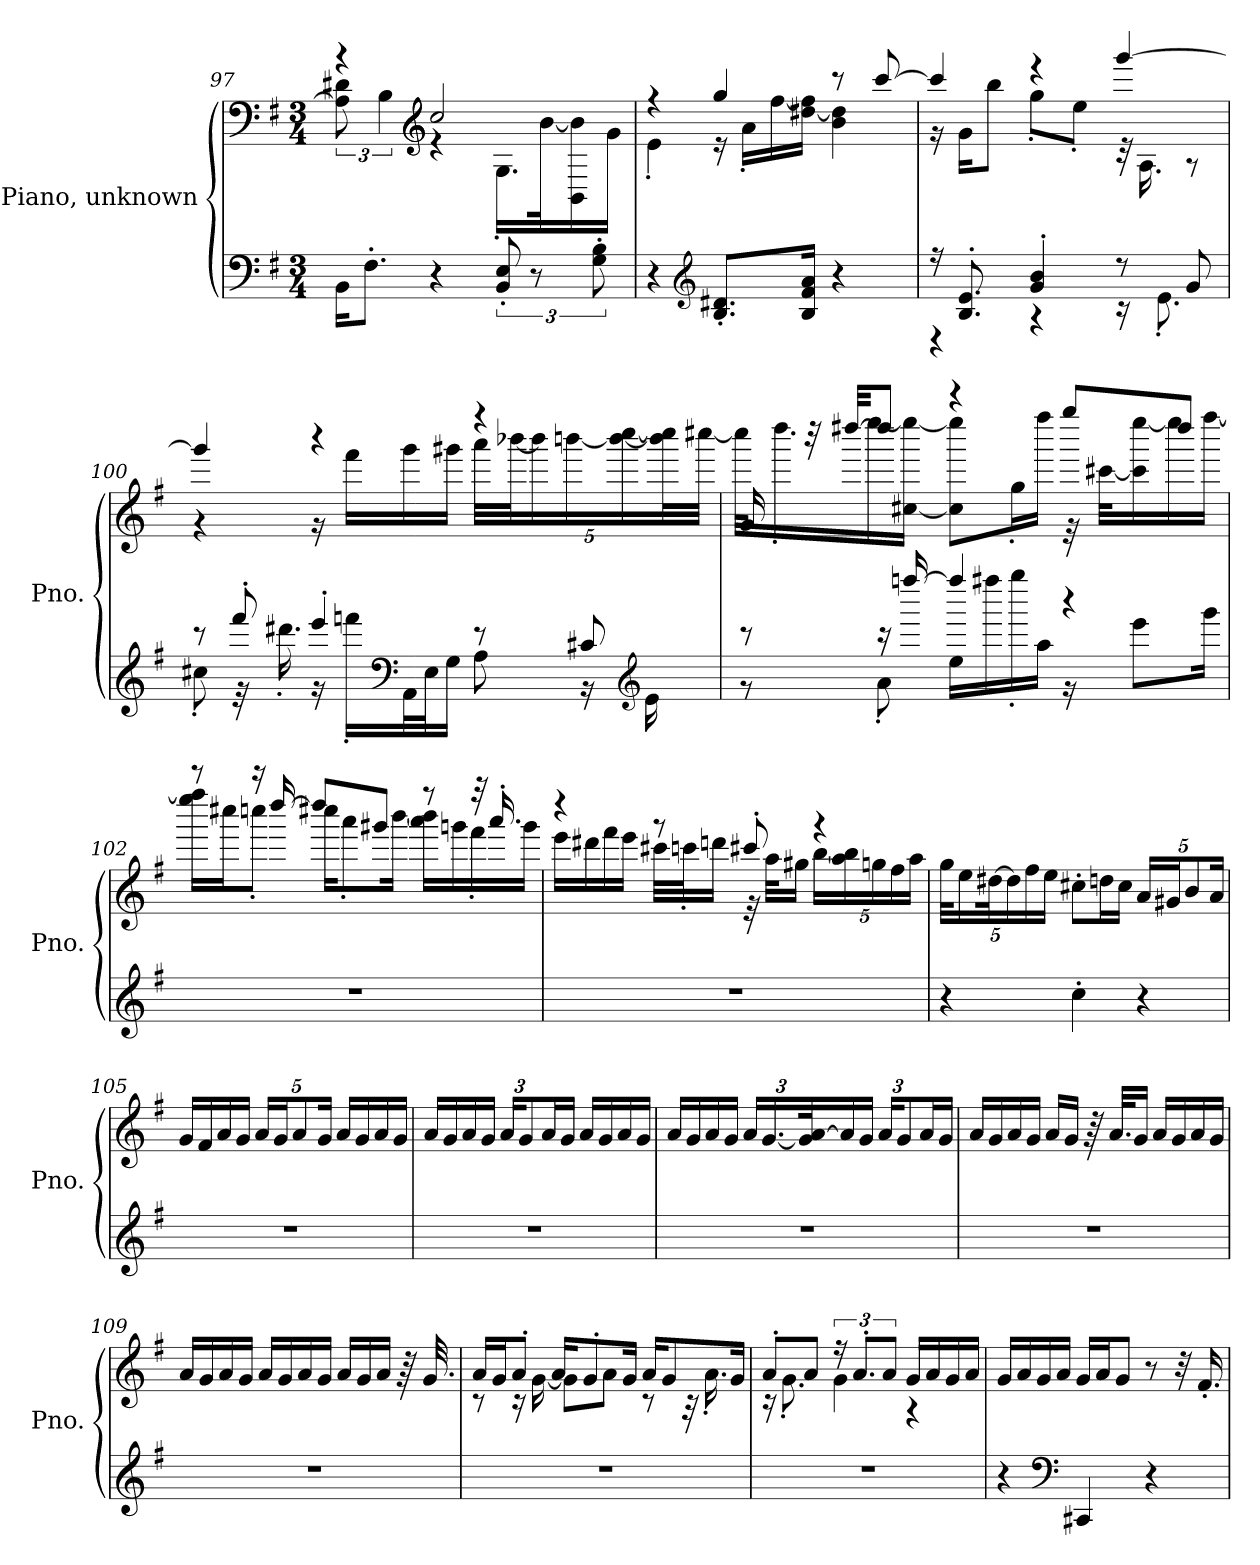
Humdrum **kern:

**kern	**kern
*part1	*part1
*staff2	*staff1
*I"Piano, unknown	*
*I'Pno.	*
*clefF4	*clefF4
*k[f#]	*k[f#]
*M3/4	*M3/4
=97	=97
*	*^
16BB\KL	4r	12A\] 12d#X\
8.F#'\J	.	.
.	.	6B\
*	*clefG2	*
4r	2cc/	4r
12BB/' 12E/'	.	16.G'\LL
12r	.	.
.	.	[32b\K
.	.	16BB\ 16b\]
12G\' 12B\'	.	.
.	.	16g\JJ
=98	=98	=98
4r	4r	4e'\
*clefG2	*	*
8.B/' 8.d#X/'L	4gg/	16r
.	.	16a'\LL
.	.	[16ff#\
16B/ 16f#/ 16a/Jk	.	[16dd#X\ 16ff#\]JJ
4r	8r	4b\ 4dd#\]
.	[8ccc/	.
=99	=99	=99
*^	*	*
16r	4r	4ccc/]	16r
8.B/' 8.e/'	.	.	16g\KL
.	.	.	8bb\J
4g/' 4b/'	4r	4r	8gg'\L
.	.	.	8ee'\J
8r	16r	[4ggg/	32r
.	.	.	16.A\
.	8.e'\	.	.
8g/	.	.	8r
!!LO:LB:g=z	!!
=100	=100	=100	=100
8r	8cc#X'\	4ggg/]	4r
8fff#'/	32r	.	.
.	16.ddd#X'\	.	.
4eee'/	16r	4r	16r
.	16fffn'\LL	.	16fff#\LL
*clefF4	*	*	*
.	32AA\L	.	16ggg\
.	32E\J	.	.
.	16G\JJ	.	16ggg#X\JJ
*	*	*	*Xbrackettup
8r	8A\	4r	40aaa\LLL
.	.	.	[40bbb-X\J
.	.	.	20bbb-\]
.	.	.	[20bbbn\
8c#X/	16r	.	.
.	.	.	20bbb\_ [20cccc\
*clefG2	*	*	*
.	16e\	.	.
.	.	.	40bbb\] 40cccc\]L
.	.	.	[40cccc#X\JJJ
!!LO:LB:g=z	!!
=101	=101	=101	=101
8r	8r	16g/	32cccc#\KLL]
.	.	.	16.dddd'\
.	.	32r	.
.	.	[32dddd#X/KKL	.
16r	8a'\	8dddd#/J]	[16eeee\
[16ffffn/	.	.	[16cc#X\ 16eeee\_JJ
4ffff/]	16ee\LL	4r	8cc#\] 8eeee\]L
.	16ffff#X\	.	.
.	16gggg'\	.	16gg'\L
.	16aa\JJ	.	16ffff#\JJ
4r	16r	8gggg/L	32r
.	.	.	[32ccc#X\KLL
.	8eee\L	.	16ccc#\] [16eeee\
.	.	8dddd#/J	16eeee\]
.	16ggg\Jk	.	[16ffff#\JJ
*v	*v	*	*
!!LO:LB:g=z	!!
=102	=102	=102
2.r	8r	16eeee\ 16ffff#\]LL
.	.	16cccc#X\J
.	16r	8ccccn'\J
.	[16dddd/	.
.	8dddd/L]	16cccc#X\KL
.	.	8aaa'\
.	8ggg#X/J	.
.	.	[16bbb\Jk
.	8r	16aaa\ 16bbb\]LL
.	.	16gggn\
.	32r	16fff#'\
.	16.aaa'/	.
.	.	16ggg\JJ
!!LO:PB:g=z	!!
=103	=103	=103
2.r	4r	16eee\LL
.	.	16ddd#X\
.	.	16fff#\
.	.	16eee\JJ
.	8r	32ccc#X\LLL
.	.	32cccn'\J
.	.	16dddn\JJ
.	8ccc#X'/	32r
.	.	32aa\KLL
.	.	16gg#X\JJ
.	4r	[20bb\LL
.	.	20aa\ 20bb\]
.	.	20ggn\
.	.	20ff#\
.	.	20aa\JJ
*	*v	*v
=104	=104
4r	40gg\KLL
.	20ee\
.	[40dd#X\K
.	20dd#\]
.	20ff#\
.	20ee\JJ
4cc'\	8cc#X'\L
.	16ddn\L
.	16cc#\JJ
4r	20a/LL
.	20g#X/J
.	10b/
.	20a/Jk
!!LO:LB:g=z
=105	=105
2.r	16g/LL
.	16f#/
.	16a/
.	16g/JJ
.	20a/LL
.	20g/J
.	10a/
.	20g/Jk
.	16a/LL
.	16g/
.	16a/
.	16g/JJ
=106	=106
2.r	16a/LL
.	16g/
.	16a/
.	16g/JJ
.	24a/KL
.	12g/
.	16a/L
.	16g/JJ
.	16a/LL
.	16g/
.	16a/
.	16g/JJ
=107	=107
2.r	16a/LL
.	16g/
.	16a/
.	16g/JJ
.	24a/LL
.	[24.g/
.	48g/] [48a/K
.	16a/]
.	16g/JJ
.	24a/KL
.	12g/
.	16a/L
.	16g/JJ
!!LO:LB:g=z
=108	=108
2.r	16a/LL
.	16g/
.	16a/
.	16g/JJ
.	16a/LL
.	16g/JJ
.	64r
.	32.a/KLL
.	16g/JJ
.	16a/LL
.	16g/
.	16a/
.	16g/JJ
=109	=109
2.r	16a/LL
.	16g/
.	16a/
.	16g/JJ
.	16a/LL
.	16g/
.	16a/
.	16g/JJ
.	16a/LL
.	16g/
.	16a/JJ
.	64r
.	32.g/
=110	=110
*	*^
2.r	16a/LL	8r
.	16g/J	.
.	8a'/J	16r
.	.	[16g\
.	16a/KL	8g\L]
.	8g'/	.
.	.	8a\J
.	16g/Jk	.
.	16a/KL	8r
.	8g/	.
.	.	32r
.	.	16.a'\
.	16g/Jk	.
!!LO:LB:g=z	!!
=111	=111	=111
2.r	8a'/L	16r
.	.	8.g'\
.	8a/J	.
*	*brackettup	*
.	24r	4g\
.	12.a'/L	.
.	12a/J	.
.	16g/LL	4r
.	16a/	.
.	16g/	.
.	16a/JJ	.
*	*v	*v
=112	=112
4r	16g/LL
.	16a/
.	16g/
.	16a/JJ
*clefF4	*
4CC#X/	16g/LL
.	16a/J
.	8g/J
4r	8r
.	32r
.	16.f#'/
=	=
*-	*-
